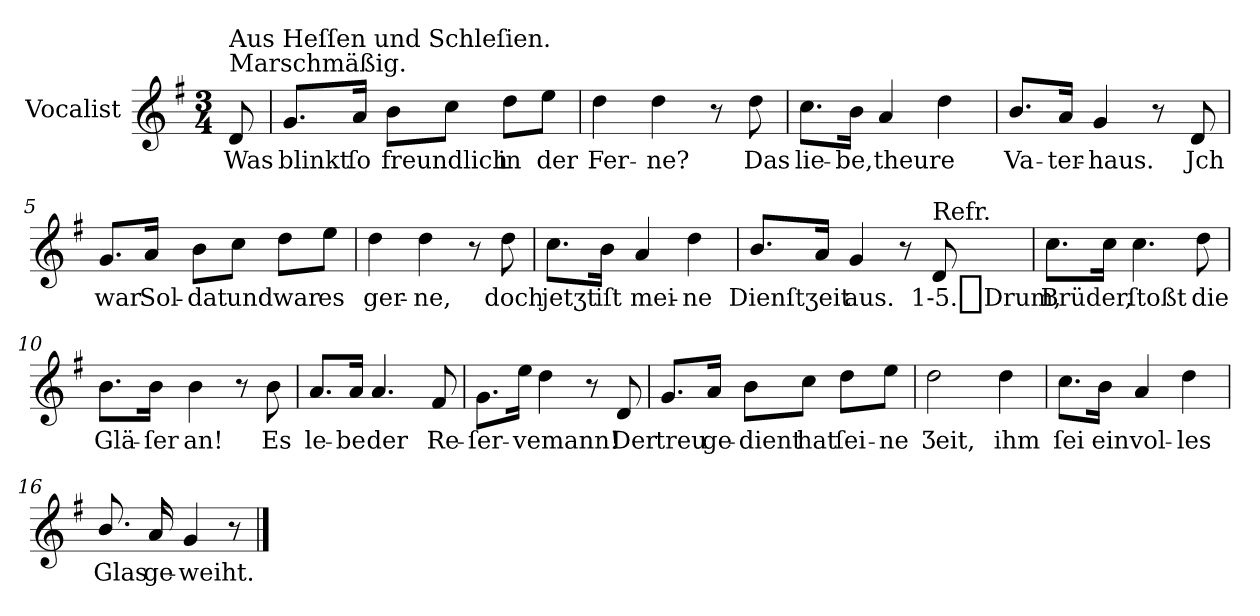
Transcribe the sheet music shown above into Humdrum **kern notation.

**kern	**text
*part1	*part1
*staff1	*staff1
*I"Vocalist	*
*k[f#]	*
*G:	*
*M3/4	*
=	=
!LO:TX:a:t=Marschmäßig.	!
!LO:TX:a:t=Aus Heſſen und Schleſien.	!
8d	Was
=1	=1
8.gL	blinkt
16aJk	ſo
8bL	freundlich
8ccJ	.
8ddL	in
8eeJ	der
=2	=2
4dd	Fer-
4dd	-ne?
8r	.
8dd	Das
=3	=3
8.ccL	lie-
16bJk	-be,
4a	theure
4dd	.
=4	=4
8.b/L	Va-
16aJk	-ter-
4g	-haus.
8r	.
8d	Jch
=5	=5
8.gL	war
16aJk	Sol-
8bL	-dat
8ccJ	und
8ddL	war
8eeJ	es
=6	=6
4dd	ger-
4dd	-ne,
8r	.
8dd	doch
=7	=7
8.ccL	jetʒt
16bJk	iſt
4a	mei-
4dd	-ne
=8	=8
8.b/L	Dienſtʒeit
16aJk	.
4g	aus.
8r	.
!LO:TX:a:t=Refr.	!
8d	1-5._Drum,
=9	=9
8.ccL	Brüder,
16ccJk	.
4.cc	ſtoßt
8dd	die
=10	=10
8.bL	Glä-
16bJk	-ſer
4b	an!
8r	.
8b	Es
=11	=11
8.aL	le-
16aJk	-be
4.a	der
8f#	Re-
=12	=12
8.gL	-ſer-
16eeJk	-vemann!
4dd	.
8r	.
8d	Der
=13	=13
8.gL	treu
16aJk	ge-
8bL	-dient
8ccJ	hat
8ddL	ſei-
8eeJ	-ne
=14	=14
2dd	Ʒeit,
4dd	ihm
=15	=15
8.ccL	ſei
16bJk	ein
4a	vol-
4dd	-les
=16	=16
8.b/	Glas
16a	ge-
4g	-weiht.
8r	.
==	==
*-	*-
